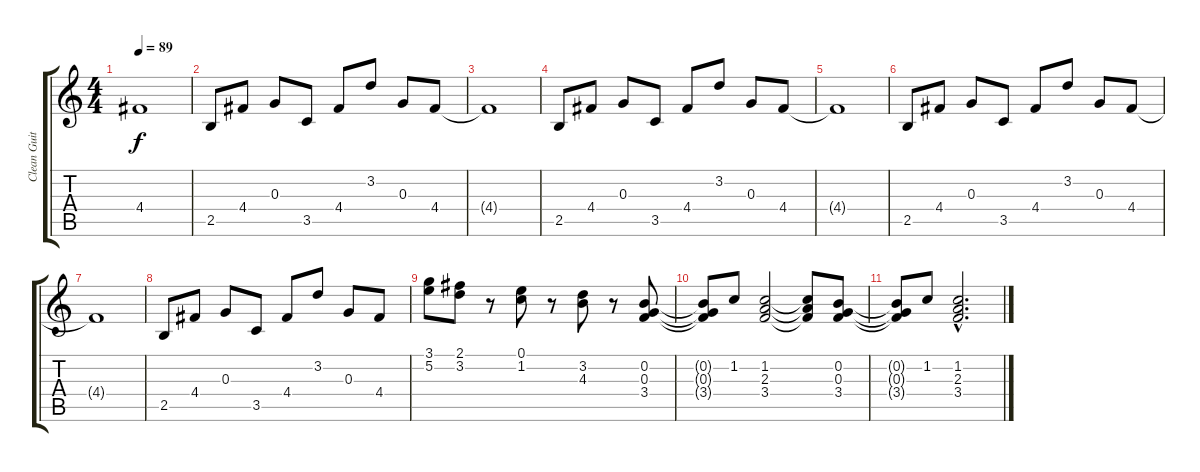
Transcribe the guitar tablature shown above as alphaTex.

\track ("Clean Guitar" "Clean Guit") {instrument electricguitarclean}
\staff {score tabs}
\tuning (E4 B3 G3 D3 A2 E2) {hide}
\ts (4 4)
\tempo 89
\clef g2
\ks c
4.4{t}.1{dy f} |
2.5.8 4.4.8 0.3.8 3.5.8 4.4.8 3.2.8 0.3.8 4.4.8 |
4.4{t}.1 |
2.5.8 4.4.8 0.3.8 3.5.8 4.4.8 3.2.8 0.3.8 4.4.8 |
4.4{t}.1 |
2.5.8 4.4.8 0.3.8 3.5.8 4.4.8 3.2.8 0.3.8 4.4.8 |
4.4{t}.1 |
2.5.8 4.4.8 0.3.8 3.5.8 4.4.8 3.2.8 0.3.8 4.4.8 |
(3.1 5.2).8 (2.1 3.2).8 r.8 (0.1 1.2).8 r.8 (3.2 4.3).8 r.8 (0.2 0.3 3.4).8 |
(0.2{t} 0.3{t} 3.4{t}).8 1.2.8 (1.2 2.3 3.4).2 (1.2{t} 2.3{t} 3.4{t}).8 (0.2 0.3 3.4).8 |
(0.2{t} 0.3{t} 3.4{t}).8 1.2.8 (1.2{hac} 2.3{hac} 3.4{hac}).2{d}
